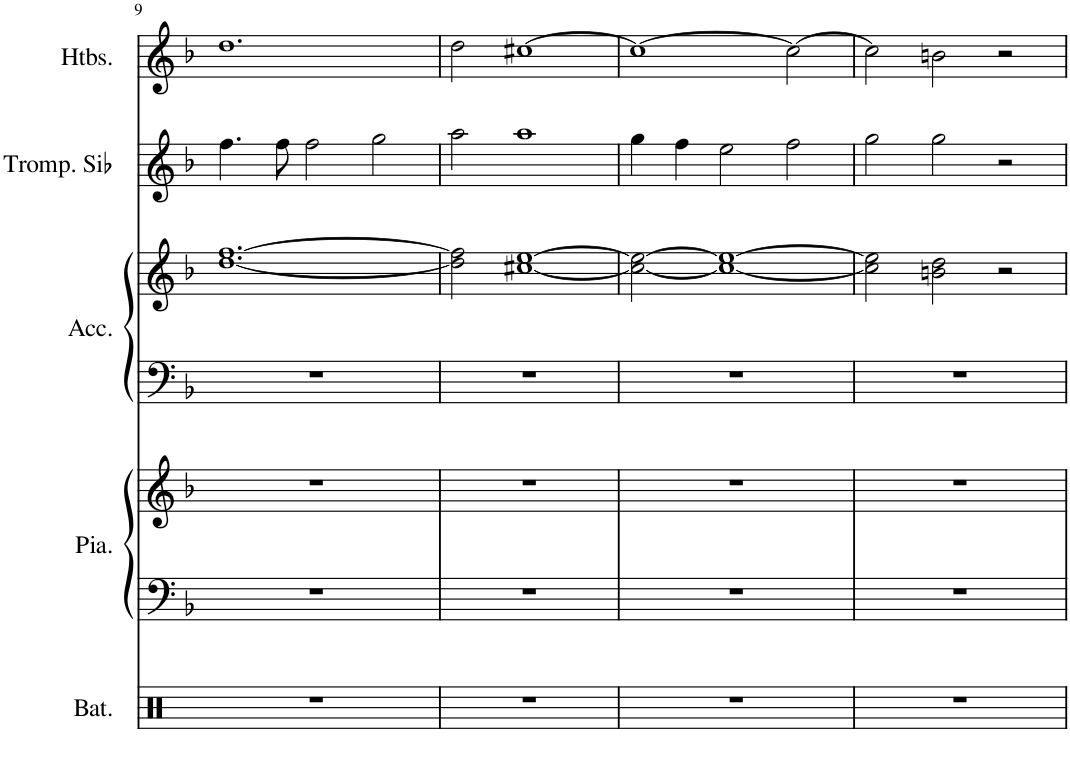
**kern	**kern	**kern	**kern	**kern	**kern	**kern
*part5	*part4	*part4	*part3	*part3	*part2	*part1
*staff7	*staff6	*staff5	*staff4	*staff3	*staff2	*staff1
*I"Batterie	*I"Piano	*	*I"Accordéon	*	*I"Trompette en Sib	*I"Hautbois
*I'Bat.	*I'Pia.	*	*I'Acc.	*	*I'Tromp. Sib	*I'Htbs.
!!LO:PB:g=z
*clefX	*clefF4	*clefG2	*clefF4	*clefG2	*clefG2	*clefG2
*	*	*	*	*	*ITrd1c2	*
*k[]	*k[b-]	*k[b-]	*k[b-]	*k[b-]	*k[b-]	*k[b-]
*M3/2	*M3/2	*M3/2	*M3/2	*M3/2	*M3/2	*M3/2
=9	=9	=9	=9	=9	=9	=9
1.r	1.r	1.r	1.r	[1.dd [1.ff	4.ff\	1.dd
.	.	.	.	.	8ff\	.
.	.	.	.	.	2ff\	.
.	.	.	.	.	2gg\	.
=10	=10	=10	=10	=10	=10	=10
1.r	1.r	1.r	1.r	2dd\] 2ff\]	2aa\	2dd\
.	.	.	.	[1cc#X [1ee	1aa	[1cc#X
=11	=11	=11	=11	=11	=11	=11
1.r	1.r	1.r	1.r	2cc#\_ 2ee\_	4gg\	1cc#_
.	.	.	.	.	4ff\	.
.	.	.	.	1cc#_ 1ee_	2ee\	.
.	.	.	.	.	2ff\	2cc#\_
=12	=12	=12	=12	=12	=12	=12
1.r	1.r	1.r	1.r	2cc#\] 2ee\]	2gg\	2cc#\]
.	.	.	.	2bn\ 2dd\	2gg\	2bn\
.	.	.	.	2r	2r	2r
=	=	=	=	=	=	=
*-	*-	*-	*-	*-	*-	*-
